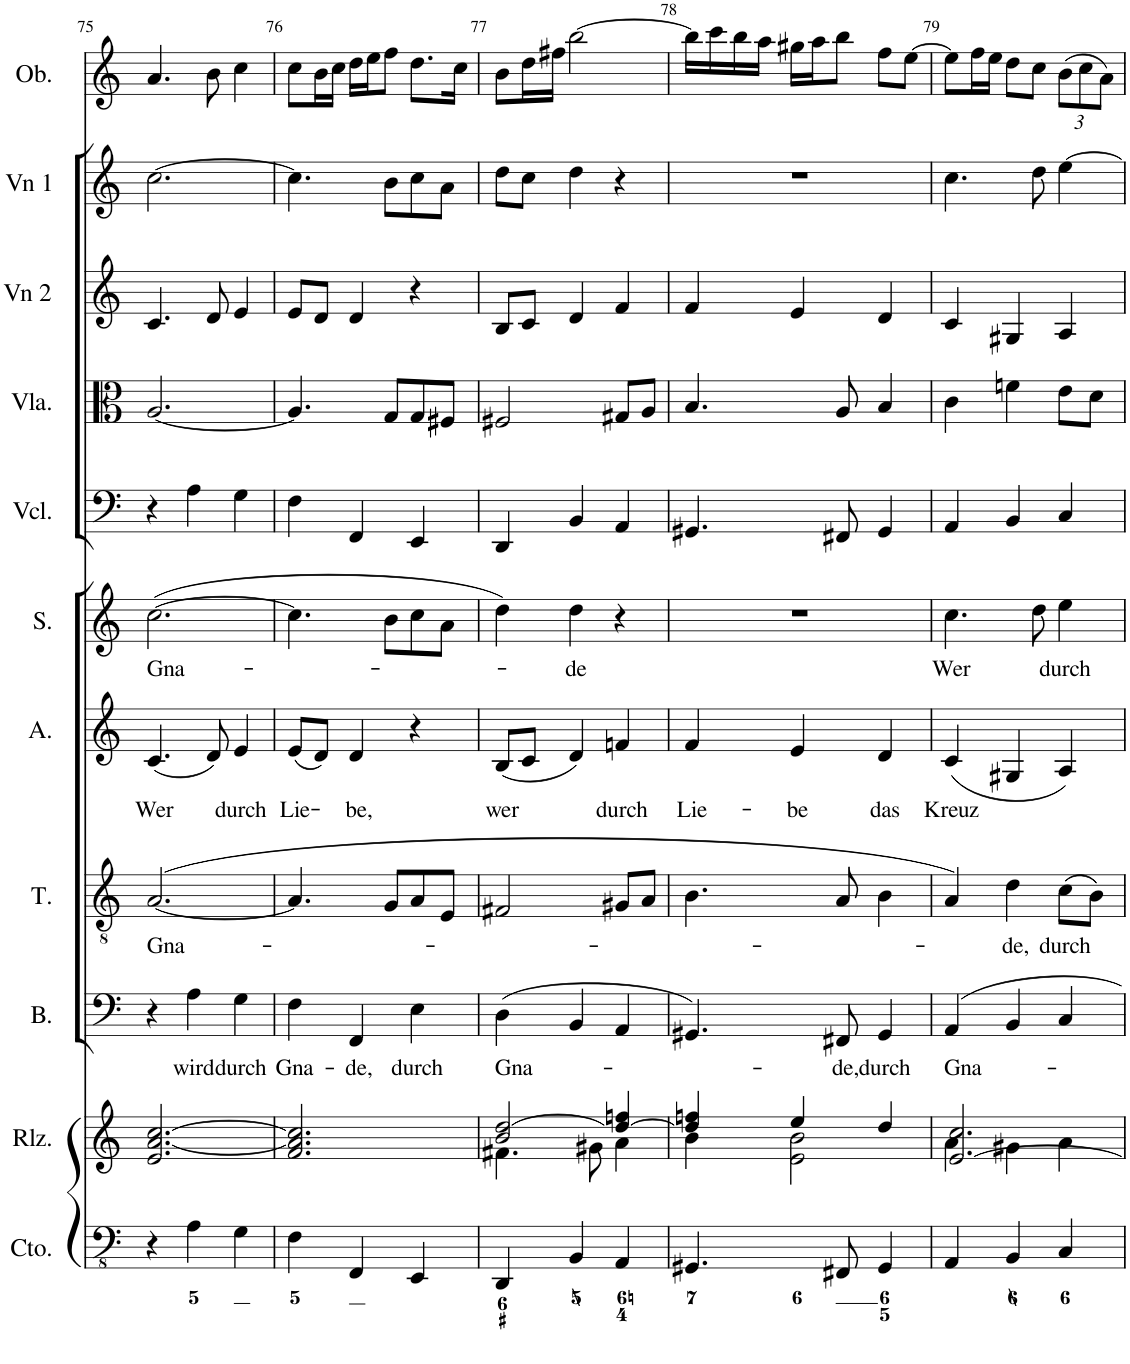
**kern	**kern	**kern	**text	**kern	**text	**kern	**text	**kern	**text	**kern	**kern	**kern	**kern	**kern	**kern	**kern
*part13	*part12	*part11	*part11	*part10	*part10	*part9	*part9	*part8	*part8	*part7	*part6	*part5	*part4	*part3	*part2	*part1
*staff13	*staff12	*staff11	*staff11	*staff10	*staff10	*staff9	*staff9	*staff8	*staff8	*staff7	*staff6	*staff5	*staff4	*staff3	*staff2	*staff1
*I"Continuo	*I"Rlzn.	*I"Bass	*	*I"Tenor	*	*I"Alto	*	*I"Soprano	*	*I"Contrabass	*I"'Cello/Cb	*I"Viola	*I"Violin 2	*I"Violin 1	*I"OboeXEQ	*I"Oboe
*I'Cto.	*I'Rlz.	*I'B.	*	*I'T.	*	*I'A.	*	*I'S.	*	*I'Cb	*	*I'Vla.	*I'Vn 2	*I'Vn 1	*I'Ob	*I'Ob.
!!LO:PB:g=z
*clefFv4	*clefG2	*clefF4	*	*clefGv2	*	*clefG2	*	*clefG2	*	*clefFv4	*clefF4	*clefC3	*clefG2	*clefG2	*clefG2	*clefG2
*	*	*	*	*	*	*	*	*	*	*Trd7c12	*	*	*	*	*	*
*k[]	*k[]	*k[]	*	*k[]	*	*k[]	*	*k[]	*	*k[]	*k[]	*k[]	*k[]	*k[]	*k[]	*k[]
*M3/4	*M3/4	*M3/4	*	*M3/4	*	*M3/4	*	*M3/4	*	*M3/4	*M3/4	*M3/4	*M3/4	*M3/4	*M3/4	*M3/4
=75	=75	=75	=75	=75	=75	=75	=75	=75	=75	=75	=75	=75	=75	=75	=75	=75
!	!	!	!	!	!LO:LY:b	!	!LO:LY:b	!	!LO:LY:b	!	!	!	!	!	!	!
4r	2.e/ [2.a/ [2.cc/	4r	.	([2.A/	Gna-	(4.c/	Wer	([2.cc\	Gna-	4r	4r	[2.A/	4.c/	[2.cc\	4.a	4.a/
!	!	!	!LO:LY:b	!	!	!	!	!	!	!	!	!	!	!	!	!
4AA\	.	4A\	wird	.	.	.	.	.	.	4AA	4A\	.	.	.	.	.
.	.	.	.	.	.	8d/)	.	.	.	.	.	.	8d/	.	8b	8b\
!	!	!	!LO:LY:b	!	!	!	!LO:LY:b	!	!	!	!	!	!	!	!	!
4GG\	.	4G\	durch	.	.	4e/	durch	.	.	4GG	4G\	.	4e/	.	4cc	4cc\
=76	=76	=76	=76	=76	=76	=76	=76	=76	=76	=76	=76	=76	=76	=76	=76	=76
!	!	!	!LO:LY:b	!	!	!	!LO:LY:b	!	!	!	!	!	!	!	!	!
4FF\	2.f/ 2.a/] 2.cc/]	4F\	Gna-	4.A/]	.	(8e/L	Lie-	4.cc\]	.	4FF	4F\	4.A/]	8e/L	4.cc\]	8cc\L	8cc\L
.	.	.	.	.	.	8d/J)	.	.	.	.	.	.	8d/J	.	16b\L	16b\L
.	.	.	.	.	.	.	.	.	.	.	.	.	.	.	16cc\JJ	16cc\JJ
!	!	!	!LO:LY:b	!	!	!	!LO:LY:b	!	!	!	!	!	!	!	!	!
4FFF/	.	4FF/	-de,	.	.	4d/	be,	.	.	4FFF	4FF/	.	4d/	.	16dd\LL	16dd\LL
.	.	.	.	.	.	.	.	.	.	.	.	.	.	.	16ee\J	16ee\J
.	.	.	.	8G/L	.	.	.	8b\L	.	.	.	8G/L	.	8b\L	8ff\J	8ff\J
!	!	!	!LO:LY:b	!	!	!	!	!	!	!	!	!	!	!	!	!
4EEE/	.	4E\	durch	8A/	.	4r	.	8cc\	.	4EEE	4EE/	8G/	4r	8cc\	8.dd\L	8.dd\L
.	.	.	.	8E/J	.	.	.	8a\J	.	.	.	8F#X/J	.	8a\J	.	.
.	.	.	.	.	.	.	.	.	.	.	.	.	.	.	16cc\Jk	16cc\Jk
=77	=77	=77	=77	=77	=77	=77	=77	=77	=77	=77	=77	=77	=77	=77	=77	=77
*	*^	*	*	*	*	*	*	*	*	*	*	*	*	*	*	*
!	!	!	!	!LO:LY:b	!	!	!	!LO:LY:b	!	!	!	!	!	!	!	!	!
4DDD/	2b/ [2dd/	4.f#X\	(4D\	Gna-	2F#X/	.	(8B/L	wer	4dd\)	.	4DDD	4DD/	2F#X/	8B/L	8dd\L	8b\L	8b\L
.	.	.	.	.	.	.	8c/J	.	.	.	.	.	.	8c/J	8cc\J	16dd\L	16dd\L
.	.	.	.	.	.	.	.	.	.	.	.	.	.	.	.	16ff#X\JJ	16ff#X\JJ
!	!	!	!	!	!	!	!	!	!	!LO:LY:b	!	!	!	!	!	!	!
4BBB/	.	.	4BB/	.	.	.	4d/)	.	4dd\	-de	4BBB	4BB/	.	4d/	4dd\	[2bb	[2bb\
.	.	8g#X\	.	.	.	.	.	.	.	.	.	.	.	.	.	.	.
!	!	!	!	!	!	!	!	!LO:LY:b	!	!	!	!	!	!	!	!	!
4AAA/	4dd/_ 4ffn/	4a\	4AA/	.	8G#X/L	.	4fn/	durch	4r	.	4AAA	4AA/	8G#X/L	4f/	4r	.	.
.	.	.	.	.	8A/J	.	.	.	.	.	.	.	8A/J	.	.	.	.
=78	=78	=78	=78	=78	=78	=78	=78	=78	=78	=78	=78	=78	=78	=78	=78	=78	=78
!	!	!	!	!	!	!	!	!LO:LY:b	!	!	!	!	!	!	!	!	!
4.GGG#X/	4dd/] 4ffn/	4b\	4.GG#X/)	.	4.B\	.	4f/	Lie-	2.r	.	4.GGG#X	4.GG#X/	4.B/	4f/	2.r	16bb\LL]	16bb\LL]
.	.	.	.	.	.	.	.	.	.	.	.	.	.	.	.	16ccc\J	16ccc\
.	.	.	.	.	.	.	.	.	.	.	.	.	.	.	.	16bb\L	16bb\
.	.	.	.	.	.	.	.	.	.	.	.	.	.	.	.	16aa\JJ	16aa\JJ
!	!	!	!	!	!	!	!	!LO:LY:b	!	!	!	!	!	!	!	!	!
.	4ee/	2e\ 2b\	.	.	.	.	4e/	-be	.	.	.	.	.	4e/	.	16gg#X\LL	16gg#X\LL
.	.	.	.	.	.	.	.	.	.	.	.	.	.	.	.	16aa\J	16aa\J
!	!	!	!	!LO:LY:b	!	!	!	!	!	!	!	!	!	!	!	!	!
8FFF#X/	.	.	8FF#X/	-de,	8A/	.	.	.	.	.	8FFF#X	8FF#X/	8A/	.	.	8bb\J	8bb\J
!	!	!	!	!LO:LY:b	!	!	!	!LO:LY:b	!	!	!	!	!	!	!	!	!
4GGG#/	4dd/	.	4GG#/	durch	4B\	.	4d/	das	.	.	4GGG#	4GG#/	4B/	4d/	.	8ff\L	8ff\L
.	.	.	.	.	.	.	.	.	.	.	.	.	.	.	.	[8ee\J	[8ee\J
=79	=79	=79	=79	=79	=79	=79	=79	=79	=79	=79	=79	=79	=79	=79	=79	=79	=79
!	!	!	!	!LO:LY:b	!	!	!	!LO:LY:b	!	!LO:LY:b	!	!	!	!	!	!	!
4AAA/	[2.e/ 2.cc/	4a\	4AA/	Gna-	4A/)	.	(4c/	Kreuz	4.cc\	Wer	4AAA	4AA/	4c\	4c/	4.cc\	8ee\L]	8ee\L]
.	.	.	.	.	.	.	.	.	.	.	.	.	.	.	.	16ff\L	16ff\L
.	.	.	.	.	.	.	.	.	.	.	.	.	.	.	.	16ee\JJ	16ee\JJ
!	!	!	!	!	!	!LO:LY:b	!	!	!	!	!	!	!	!	!	!	!
4BBB/	.	4g#X\	4BB/	.	4d\	-de,	4G#X/	.	.	.	4BBB	4BB/	4fn\	4G#X/	.	8dd\L	8dd\L
.	.	.	.	.	.	.	.	.	8dd\	.	.	.	.	.	8dd\	8cc\J	8cc\J
!	!	!	!	!	!	!LO:LY:b	!	!	!	!LO:LY:b	!	!	!	!	!	!	!
*	*	*	*	*	*	*	*	*	*	*	*	*	*	*	*	*Xbrackettup	*Xbrackettup
4CC/	.	4a\	4C/	.	(8c\L	durch	4A/)	.	4ee\	durch	4CC	4C/	8e\L	4A/	[4ee\	(12b/L	(12b\L
.	.	.	.	.	.	.	.	.	.	.	.	.	.	.	.	12cc/	12cc\
.	.	.	.	.	8B\J)	.	.	.	.	.	.	.	8d\J	.	.	.	.
.	.	.	.	.	.	.	.	.	.	.	.	.	.	.	.	12a/J)	12a\J)
*	*v	*v	*	*	*	*	*	*	*	*	*	*	*	*	*	*	*
=	=	=	=	=	=	=	=	=	=	=	=	=	=	=	=	=
*-	*-	*-	*-	*-	*-	*-	*-	*-	*-	*-	*-	*-	*-	*-	*-	*-
